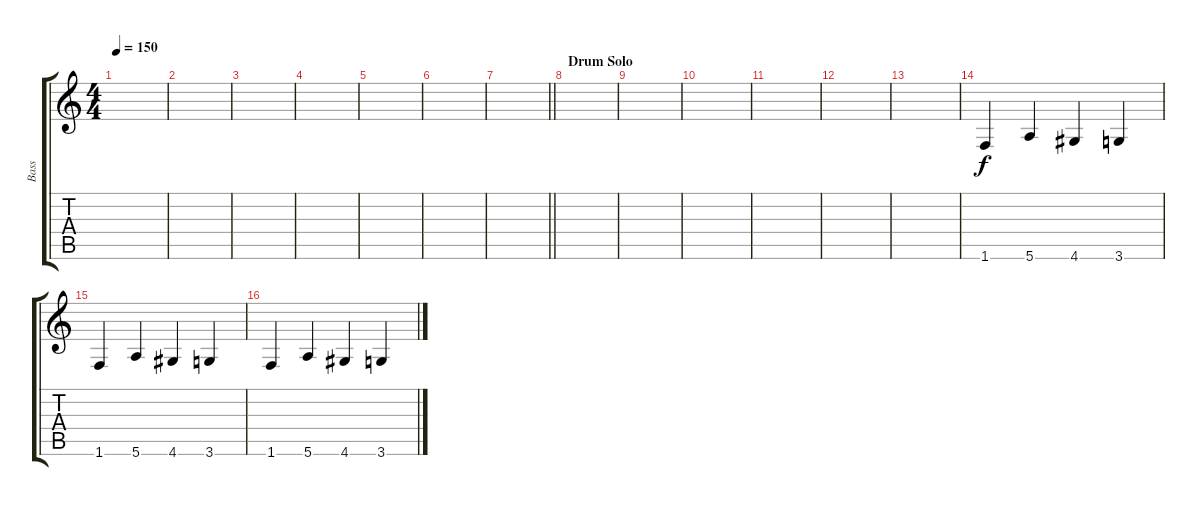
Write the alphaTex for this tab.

\track ("Bass" "Bass") {instrument electricbassfinger}
\staff {score tabs}
\tuning (E4 B3 G3 D3 A2 E2) {hide}
\ts (4 4)
\tempo 150
\clef g2
\ks c
|
|
|
|
|
|
\barLineRight lightlight
|
\section ("" "Drum Solo")
|
|
|
|
|
|
1.6.4 5.6.4 4.6.4 3.6.4 |
1.6.4 5.6.4 4.6.4 3.6.4 |
1.6.4 5.6.4 4.6.4 3.6.4
